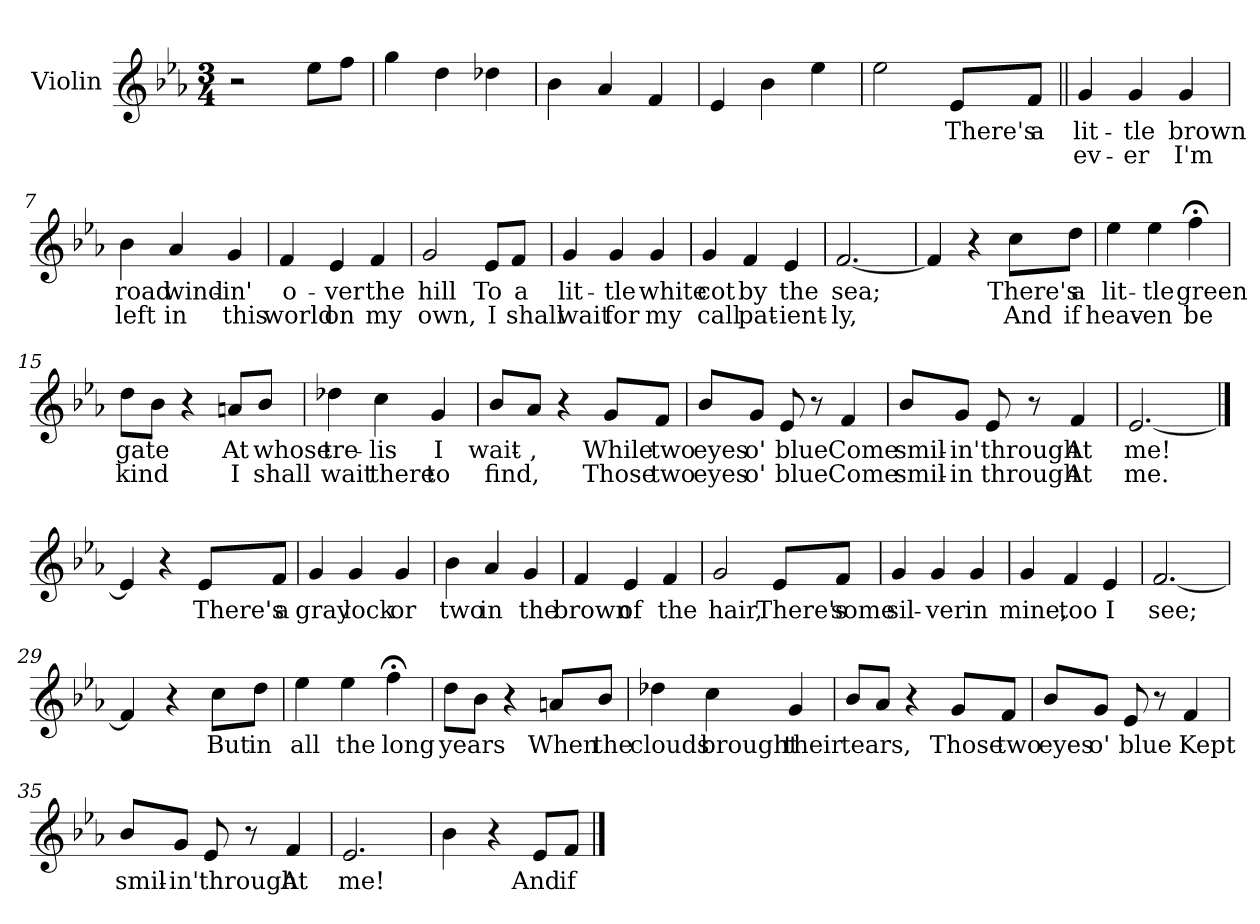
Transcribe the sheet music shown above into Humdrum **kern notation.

**kern	**text	**text
*part1	*part1	*part1
*staff1	*staff1	*staff1
*I"Violin	*	*
*I'Vln	*	*
*clefG2	*	*
*k[b-e-a-]	*	*
*E-:	*	*
*M3/4	*	*
=1	=1	=1
2r	.	.
8ee-\L	.	.
8ff\J	.	.
=2	=2	=2
4gg\	.	.
4dd\	.	.
4dd-X\	.	.
=3	=3	=3
4b-\	.	.
4a-/	.	.
4f/	.	.
=4	=4	=4
4e-/	.	.
4b-\	.	.
4ee-\	.	.
!!LO:LB:g=z
=5	=5	=5
2ee-\	.	.
8e-/L	There's	.
8f/J	a	.
=6||	=6||	=6||
4g/	lit-	ev-
4g/	-tle	-er
4g/	brown	I'm
=7	=7	=7
4b-\	road	left
4a-/	wind-	in
4g/	-in'	this
=8	=8	=8
4f/	o-	world
4e-/	-ver	on
4f/	the	my
!!LO:LB:g=z
=9	=9	=9
2g/	hill	own,
8e-/L	To	I
8f/J	a	shall
=10	=10	=10
4g/	lit-	wait
4g/	-tle	for
4g/	white	my
=11	=11	=11
4g/	cot	call
4f/	by	pat-
4e-/	the	-ient-
=12	=12	=12
[2.f/	sea;	-ly,
!!LO:LB:g=z
=13	=13	=13
4f/]	.	.
4r	.	.
8cc\L	There's	And
8dd\J	a	if
=14	=14	=14
4ee-\	lit-	heav-
4ee-\	-tle	-en
4ff;<\	green	be
=15	=15	=15
8dd\L	gate	kind
8b-\J	.	.
4r	.	.
8an/L	At	I
8b-/J	whose	shall
=16	=16	=16
4dd-X\	tre-	wait
4cc\	-lis	there
4g/	I	to
!!LO:LB:g=z
=17	=17	=17
8b-/L	wait-	find,
8a-/J	-,	.
4r	.	.
8g/L	While	Those
8f/J	two	two
=18	=18	=18
8b-/L	eyes	eyes
8g/J	o'	o'
8e-Z/	blue	blue
8r	.	.
4f/	Come	Come
=19	=19	=19
8b-/L	smil-	smil-
8g/J	-in'	-in
8e-/	through	through
8r	.	.
4f/	At	At
=20	=20	=20
[2.e-/	me!	me.
!!LO:LB:g=z
==21	==21	==21
4e-/]	.	.
4r	.	.
8e-/L	There's	.
8f/J	a	.
=22	=22	=22
4g/	gray	.
4g/	lock	.
4g/	or	.
=23	=23	=23
4b-\	two	.
4a-/	in	.
4g/	the	.
=24	=24	=24
4f/	brown	.
4e-/	of	.
4f/	the	.
=25	=25	=25
2g/	hair,	.
8e-/L	There's	.
8f/J	some	.
!!LO:LB:g=z
=26	=26	=26
4g/	sil-	.
4g/	-ver	.
4g/	in	.
=27	=27	=27
4g/	mine,	.
4f/	too	.
4e-/	I	.
=28	=28	=28
[2.f/	see;	.
=29	=29	=29
4f/]	.	.
4r	.	.
8cc\L	But	.
8dd\J	in	.
=30	=30	=30
4ee-\	all	.
4ee-\	the	.
4ff;<\	long	.
!!LO:LB:g=z
=31	=31	=31
8dd\L	years	.
8b-\J	.	.
4r	.	.
8an/L	When	.
8b-/J	the	.
=32	=32	=32
4dd-X\	clouds	.
4cc\	brought	.
4g/	their	.
=33	=33	=33
8b-/L	tears,	.
8a-/J	.	.
4r	.	.
8g/L	Those	.
8f/J	two	.
=34	=34	=34
8b-/L	eyes	.
8g/J	o'	.
8e-/	blue	.
8r	.	.
4f/	Kept	.
!!LO:LB:g=z
=35	=35	=35
8b-/L	smil-	.
8g/J	-in'	.
8e-/	through	.
8r	.	.
4f/	At	.
=36	=36	=36
2.e-/	me!	.
=37	=37	=37
4b-\	.	.
4r	.	.
8e-/L	And	.
8f/J	if	.
==	==	==
*-	*-	*-
